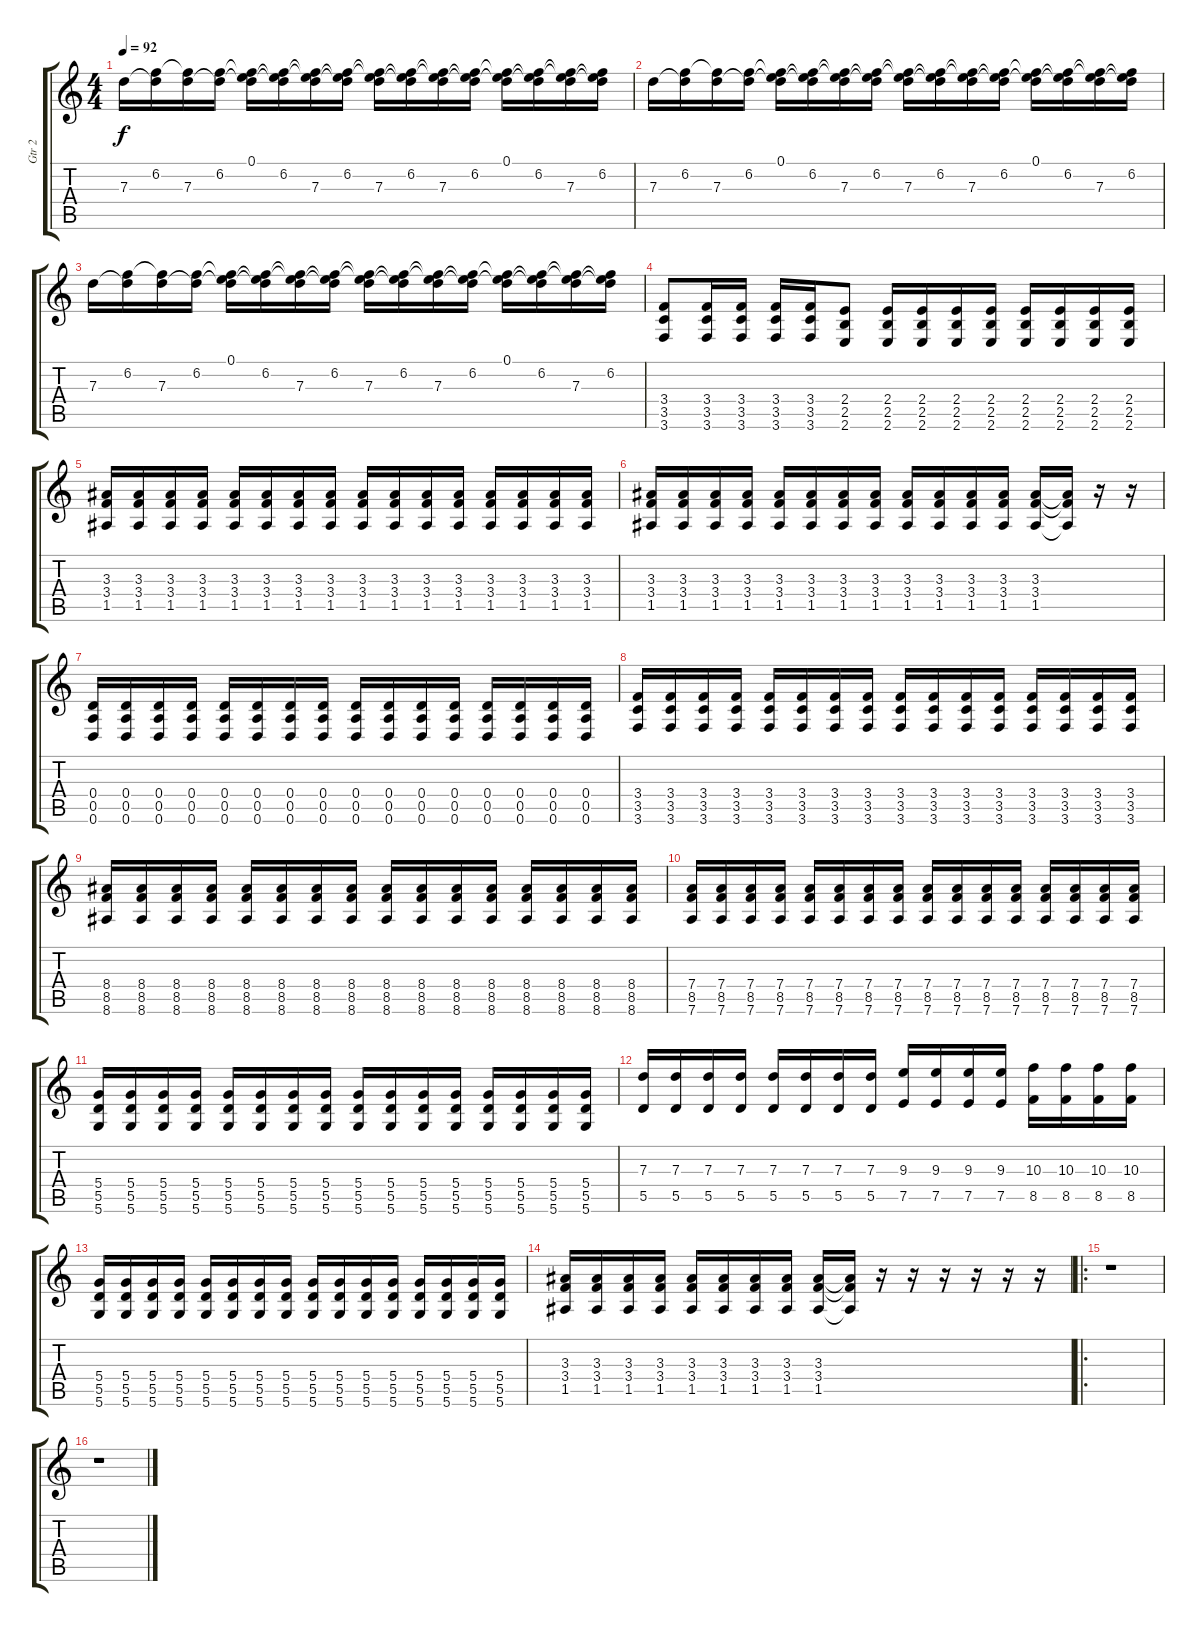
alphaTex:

\track ("Gtr 2" "Gtr 2") {instrument distortionguitar}
\staff {score tabs}
\tuning (E4 B3 G3 D3 A2 D2) {hide}
\ts (4 4)
\tempo 92
\clef g2
\ks c
7.3.16{dy f volume 9 instrument electricguitarclean} (6.2 7.3{t}).16 (6.2{t} 7.3).16 (6.2 7.3{t}).16 (0.1 6.2{t} 7.3{t}).16 (0.1{t} 6.2 7.3{t}).16 (0.1{t} 6.2{t} 7.3).16 (0.1{t} 6.2 7.3{t}).16 (0.1{t} 6.2{t} 7.3).16 (0.1{t} 6.2 7.3{t}).16 (0.1{t} 6.2{t} 7.3).16 (0.1{t} 6.2 7.3{t}).16 (0.1 6.2{t} 7.3{t}).16 (0.1{t} 6.2 7.3{t}).16 (0.1{t} 6.2{t} 7.3).16 (0.1{t} 6.2 7.3{t}).16 |
7.3.16 (6.2 7.3{t}).16 (6.2{t} 7.3).16 (6.2 7.3{t}).16 (0.1 6.2{t} 7.3{t}).16 (0.1{t} 6.2 7.3{t}).16 (0.1{t} 6.2{t} 7.3).16 (0.1{t} 6.2 7.3{t}).16 (0.1{t} 6.2{t} 7.3).16 (0.1{t} 6.2 7.3{t}).16 (0.1{t} 6.2{t} 7.3).16 (0.1{t} 6.2 7.3{t}).16 (0.1 6.2{t} 7.3{t}).16 (0.1{t} 6.2 7.3{t}).16 (0.1{t} 6.2{t} 7.3).16 (0.1{t} 6.2 7.3{t}).16 |
7.3.16 (6.2 7.3{t}).16 (6.2{t} 7.3).16 (6.2 7.3{t}).16 (0.1 6.2{t} 7.3{t}).16 (0.1{t} 6.2 7.3{t}).16 (0.1{t} 6.2{t} 7.3).16 (0.1{t} 6.2 7.3{t}).16 (0.1{t} 6.2{t} 7.3).16 (0.1{t} 6.2 7.3{t}).16 (0.1{t} 6.2{t} 7.3).16 (0.1{t} 6.2 7.3{t}).16 (0.1 6.2{t} 7.3{t}).16 (0.1{t} 6.2 7.3{t}).16 (0.1{t} 6.2{t} 7.3).16 (0.1{t} 6.2 7.3{t}).16 |
(3.4 3.5 3.6).8{volume 13 instrument distortionguitar} (3.4 3.5 3.6).16 (3.4 3.5 3.6).16 (3.4 3.5 3.6).16 (3.4 3.5 3.6).16 (2.4 2.5 2.6).8 (2.4 2.5 2.6).16 (2.4 2.5 2.6).16 (2.4 2.5 2.6).16 (2.4 2.5 2.6).16 (2.4 2.5 2.6).16 (2.4 2.5 2.6).16 (2.4 2.5 2.6).16 (2.4 2.5 2.6).16 |
(3.3 3.4 1.5).16 (3.3 3.4 1.5).16 (3.3 3.4 1.5).16 (3.3 3.4 1.5).16 (3.3 3.4 1.5).16 (3.3 3.4 1.5).16 (3.3 3.4 1.5).16 (3.3 3.4 1.5).16 (3.3 3.4 1.5).16 (3.3 3.4 1.5).16 (3.3 3.4 1.5).16 (3.3 3.4 1.5).16 (3.3 3.4 1.5).16 (3.3 3.4 1.5).16 (3.3 3.4 1.5).16 (3.3 3.4 1.5).16 |
(3.3 3.4 1.5).16 (3.3 3.4 1.5).16 (3.3 3.4 1.5).16 (3.3 3.4 1.5).16 (3.3 3.4 1.5).16 (3.3 3.4 1.5).16 (3.3 3.4 1.5).16 (3.3 3.4 1.5).16 (3.3 3.4 1.5).16 (3.3 3.4 1.5).16 (3.3 3.4 1.5).16 (3.3 3.4 1.5).16 (3.3 3.4 1.5).16 (3.3{t} 3.4{t} 1.5{t}).16 r.16 r.16 |
(0.4 0.5 0.6).16 (0.4 0.5 0.6).16 (0.4 0.5 0.6).16 (0.4 0.5 0.6).16 (0.4 0.5 0.6).16 (0.4 0.5 0.6).16 (0.4 0.5 0.6).16 (0.4 0.5 0.6).16 (0.4 0.5 0.6).16 (0.4 0.5 0.6).16 (0.4 0.5 0.6).16 (0.4 0.5 0.6).16 (0.4 0.5 0.6).16 (0.4 0.5 0.6).16 (0.4 0.5 0.6).16 (0.4 0.5 0.6).16 |
(3.4 3.5 3.6).16 (3.4 3.5 3.6).16 (3.4 3.5 3.6).16 (3.4 3.5 3.6).16 (3.4 3.5 3.6).16 (3.4 3.5 3.6).16 (3.4 3.5 3.6).16 (3.4 3.5 3.6).16 (3.4 3.5 3.6).16 (3.4 3.5 3.6).16 (3.4 3.5 3.6).16 (3.4 3.5 3.6).16 (3.4 3.5 3.6).16 (3.4 3.5 3.6).16 (3.4 3.5 3.6).16 (3.4 3.5 3.6).16 |
(8.4 8.5 8.6).16 (8.4 8.5 8.6).16 (8.4 8.5 8.6).16 (8.4 8.5 8.6).16 (8.4 8.5 8.6).16 (8.4 8.5 8.6).16 (8.4 8.5 8.6).16 (8.4 8.5 8.6).16 (8.4 8.5 8.6).16 (8.4 8.5 8.6).16 (8.4 8.5 8.6).16 (8.4 8.5 8.6).16 (8.4 8.5 8.6).16 (8.4 8.5 8.6).16 (8.4 8.5 8.6).16 (8.4 8.5 8.6).16 |
(7.4 8.5 7.6).16 (7.4 8.5 7.6).16 (7.4 8.5 7.6).16 (7.4 8.5 7.6).16 (7.4 8.5 7.6).16 (7.4 8.5 7.6).16 (7.4 8.5 7.6).16 (7.4 8.5 7.6).16 (7.4 8.5 7.6).16 (7.4 8.5 7.6).16 (7.4 8.5 7.6).16 (7.4 8.5 7.6).16 (7.4 8.5 7.6).16 (7.4 8.5 7.6).16 (7.4 8.5 7.6).16 (7.4 8.5 7.6).16 |
(5.4 5.5 5.6).16 (5.4 5.5 5.6).16 (5.4 5.5 5.6).16 (5.4 5.5 5.6).16 (5.4 5.5 5.6).16 (5.4 5.5 5.6).16 (5.4 5.5 5.6).16 (5.4 5.5 5.6).16 (5.4 5.5 5.6).16 (5.4 5.5 5.6).16 (5.4 5.5 5.6).16 (5.4 5.5 5.6).16 (5.4 5.5 5.6).16 (5.4 5.5 5.6).16 (5.4 5.5 5.6).16 (5.4 5.5 5.6).16 |
(7.3 5.5).16 (7.3 5.5).16 (7.3 5.5).16 (7.3 5.5).16 (7.3 5.5).16 (7.3 5.5).16 (7.3 5.5).16 (7.3 5.5).16 (9.3 7.5).16 (9.3 7.5).16 (9.3 7.5).16 (9.3 7.5).16 (10.3 8.5).16 (10.3 8.5).16 (10.3 8.5).16 (10.3 8.5).16 |
(5.4 5.5 5.6).16 (5.4 5.5 5.6).16 (5.4 5.5 5.6).16 (5.4 5.5 5.6).16 (5.4 5.5 5.6).16 (5.4 5.5 5.6).16 (5.4 5.5 5.6).16 (5.4 5.5 5.6).16 (5.4 5.5 5.6).16 (5.4 5.5 5.6).16 (5.4 5.5 5.6).16 (5.4 5.5 5.6).16 (5.4 5.5 5.6).16 (5.4 5.5 5.6).16 (5.4 5.5 5.6).16 (5.4 5.5 5.6).16 |
(3.3 3.4 1.5).16 (3.3 3.4 1.5).16 (3.3 3.4 1.5).16 (3.3 3.4 1.5).16 (3.3 3.4 1.5).16 (3.3 3.4 1.5).16 (3.3 3.4 1.5).16 (3.3 3.4 1.5).16 (3.3 3.4 1.5).16 (3.3{t} 3.4{t} 1.5{t}).16 r.16 r.16 r.16 r.16 r.16 r.16 |
\ro
r.1 |
r.1
